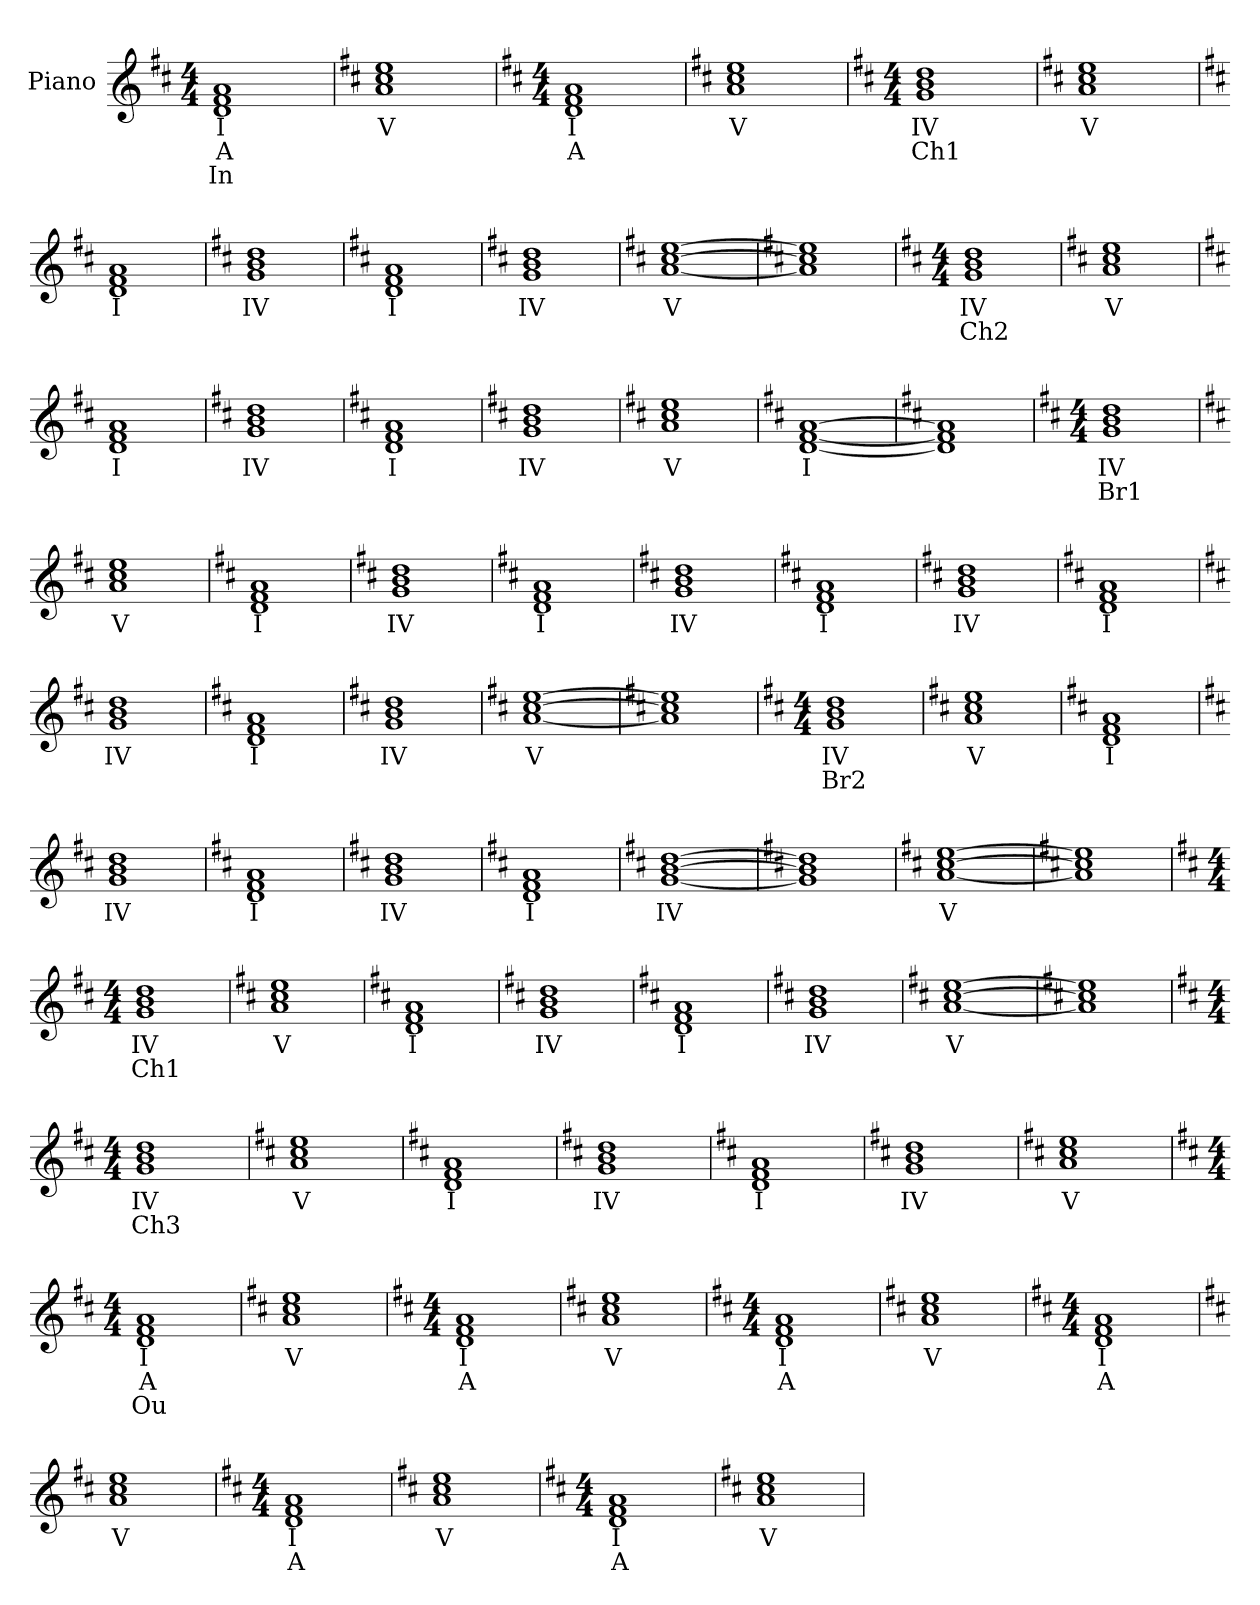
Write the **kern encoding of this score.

**kern	**text	**text	**text
*part1	*part1	*part1	*part1
*staff1	*staff1	*staff1	*staff1
*I"Piano	*	*	*
*I'Pno	*	*	*
*k[f#c#]	*	*	*
*D:	*	*	*
*M4/4	*	*	*
=	=	=	=
1d 1f# 1a	I	A	In
=	=	=	=
*k[f#c#]	*	*	*
*D:	*	*	*
1a 1cc# 1ee	V	.	.
=	=	=	=
*k[f#c#]	*	*	*
*D:	*	*	*
*M4/4	*	*	*
1d 1f# 1a	I	A	.
=	=	=	=
*k[f#c#]	*	*	*
*D:	*	*	*
1a 1cc# 1ee	V	.	.
=	=	=	=
*k[f#c#]	*	*	*
*D:	*	*	*
*M4/4	*	*	*
1g 1b 1dd	IV	Ch1	.
=	=	=	=
*k[f#c#]	*	*	*
*D:	*	*	*
1a 1cc# 1ee	V	.	.
=	=	=	=
*k[f#c#]	*	*	*
*D:	*	*	*
1d 1f# 1a	I	.	.
=	=	=	=
*k[f#c#]	*	*	*
*D:	*	*	*
1g 1b 1dd	IV	.	.
=	=	=	=
*k[f#c#]	*	*	*
*D:	*	*	*
1d 1f# 1a	I	.	.
=	=	=	=
*k[f#c#]	*	*	*
*D:	*	*	*
1g 1b 1dd	IV	.	.
=	=	=	=
*k[f#c#]	*	*	*
*D:	*	*	*
[1a [1cc# [1ee	V	.	.
=	=	=	=
*k[f#c#]	*	*	*
*D:	*	*	*
1a] 1cc#] 1ee]	.	.	.
=	=	=	=
*k[f#c#]	*	*	*
*D:	*	*	*
*M4/4	*	*	*
1g 1b 1dd	IV	Ch2	.
=	=	=	=
*k[f#c#]	*	*	*
*D:	*	*	*
1a 1cc# 1ee	V	.	.
=	=	=	=
*k[f#c#]	*	*	*
*D:	*	*	*
1d 1f# 1a	I	.	.
=	=	=	=
*k[f#c#]	*	*	*
*D:	*	*	*
1g 1b 1dd	IV	.	.
=	=	=	=
*k[f#c#]	*	*	*
*D:	*	*	*
1d 1f# 1a	I	.	.
=	=	=	=
*k[f#c#]	*	*	*
*D:	*	*	*
1g 1b 1dd	IV	.	.
=	=	=	=
*k[f#c#]	*	*	*
*D:	*	*	*
1a 1cc# 1ee	V	.	.
=	=	=	=
*k[f#c#]	*	*	*
*D:	*	*	*
[1d [1f# [1a	I	.	.
=	=	=	=
*k[f#c#]	*	*	*
*D:	*	*	*
1d] 1f#] 1a]	.	.	.
=	=	=	=
*k[f#c#]	*	*	*
*D:	*	*	*
*M4/4	*	*	*
1g 1b 1dd	IV	Br1	.
=	=	=	=
*k[f#c#]	*	*	*
*D:	*	*	*
1a 1cc# 1ee	V	.	.
=	=	=	=
*k[f#c#]	*	*	*
*D:	*	*	*
1d 1f# 1a	I	.	.
=	=	=	=
*k[f#c#]	*	*	*
*D:	*	*	*
1g 1b 1dd	IV	.	.
=	=	=	=
*k[f#c#]	*	*	*
*D:	*	*	*
1d 1f# 1a	I	.	.
=	=	=	=
*k[f#c#]	*	*	*
*D:	*	*	*
1g 1b 1dd	IV	.	.
=	=	=	=
*k[f#c#]	*	*	*
*D:	*	*	*
1d 1f# 1a	I	.	.
=	=	=	=
*k[f#c#]	*	*	*
*D:	*	*	*
1g 1b 1dd	IV	.	.
=	=	=	=
*k[f#c#]	*	*	*
*D:	*	*	*
1d 1f# 1a	I	.	.
=	=	=	=
*k[f#c#]	*	*	*
*D:	*	*	*
1g 1b 1dd	IV	.	.
=	=	=	=
*k[f#c#]	*	*	*
*D:	*	*	*
1d 1f# 1a	I	.	.
=	=	=	=
*k[f#c#]	*	*	*
*D:	*	*	*
1g 1b 1dd	IV	.	.
=	=	=	=
*k[f#c#]	*	*	*
*D:	*	*	*
[1a [1cc# [1ee	V	.	.
=	=	=	=
*k[f#c#]	*	*	*
*D:	*	*	*
1a] 1cc#] 1ee]	.	.	.
=	=	=	=
*k[f#c#]	*	*	*
*D:	*	*	*
*M4/4	*	*	*
1g 1b 1dd	IV	Br2	.
=	=	=	=
*k[f#c#]	*	*	*
*D:	*	*	*
1a 1cc# 1ee	V	.	.
=	=	=	=
*k[f#c#]	*	*	*
*D:	*	*	*
1d 1f# 1a	I	.	.
=	=	=	=
*k[f#c#]	*	*	*
*D:	*	*	*
1g 1b 1dd	IV	.	.
=	=	=	=
*k[f#c#]	*	*	*
*D:	*	*	*
1d 1f# 1a	I	.	.
=	=	=	=
*k[f#c#]	*	*	*
*D:	*	*	*
1g 1b 1dd	IV	.	.
=	=	=	=
*k[f#c#]	*	*	*
*D:	*	*	*
1d 1f# 1a	I	.	.
=	=	=	=
*k[f#c#]	*	*	*
*D:	*	*	*
[1g [1b [1dd	IV	.	.
=	=	=	=
*k[f#c#]	*	*	*
*D:	*	*	*
1g] 1b] 1dd]	.	.	.
=	=	=	=
*k[f#c#]	*	*	*
*D:	*	*	*
[1a [1cc# [1ee	V	.	.
=	=	=	=
*k[f#c#]	*	*	*
*D:	*	*	*
1a] 1cc#] 1ee]	.	.	.
=	=	=	=
*k[f#c#]	*	*	*
*D:	*	*	*
*M4/4	*	*	*
1g 1b 1dd	IV	Ch1	.
=	=	=	=
*k[f#c#]	*	*	*
*D:	*	*	*
1a 1cc# 1ee	V	.	.
=	=	=	=
*k[f#c#]	*	*	*
*D:	*	*	*
1d 1f# 1a	I	.	.
=	=	=	=
*k[f#c#]	*	*	*
*D:	*	*	*
1g 1b 1dd	IV	.	.
=	=	=	=
*k[f#c#]	*	*	*
*D:	*	*	*
1d 1f# 1a	I	.	.
=	=	=	=
*k[f#c#]	*	*	*
*D:	*	*	*
1g 1b 1dd	IV	.	.
=	=	=	=
*k[f#c#]	*	*	*
*D:	*	*	*
[1a [1cc# [1ee	V	.	.
=	=	=	=
*k[f#c#]	*	*	*
*D:	*	*	*
1a] 1cc#] 1ee]	.	.	.
=	=	=	=
*k[f#c#]	*	*	*
*D:	*	*	*
*M4/4	*	*	*
1g 1b 1dd	IV	Ch3	.
=	=	=	=
*k[f#c#]	*	*	*
*D:	*	*	*
1a 1cc# 1ee	V	.	.
=	=	=	=
*k[f#c#]	*	*	*
*D:	*	*	*
1d 1f# 1a	I	.	.
=	=	=	=
*k[f#c#]	*	*	*
*D:	*	*	*
1g 1b 1dd	IV	.	.
=	=	=	=
*k[f#c#]	*	*	*
*D:	*	*	*
1d 1f# 1a	I	.	.
=	=	=	=
*k[f#c#]	*	*	*
*D:	*	*	*
1g 1b 1dd	IV	.	.
=	=	=	=
*k[f#c#]	*	*	*
*D:	*	*	*
1a 1cc# 1ee	V	.	.
=	=	=	=
*k[f#c#]	*	*	*
*D:	*	*	*
*M4/4	*	*	*
1d 1f# 1a	I	A	Ou
=	=	=	=
*k[f#c#]	*	*	*
*D:	*	*	*
1a 1cc# 1ee	V	.	.
=	=	=	=
*k[f#c#]	*	*	*
*D:	*	*	*
*M4/4	*	*	*
1d 1f# 1a	I	A	.
=	=	=	=
*k[f#c#]	*	*	*
*D:	*	*	*
1a 1cc# 1ee	V	.	.
=	=	=	=
*k[f#c#]	*	*	*
*D:	*	*	*
*M4/4	*	*	*
1d 1f# 1a	I	A	.
=	=	=	=
*k[f#c#]	*	*	*
*D:	*	*	*
1a 1cc# 1ee	V	.	.
=	=	=	=
*k[f#c#]	*	*	*
*D:	*	*	*
*M4/4	*	*	*
1d 1f# 1a	I	A	.
=	=	=	=
*k[f#c#]	*	*	*
*D:	*	*	*
1a 1cc# 1ee	V	.	.
=	=	=	=
*k[f#c#]	*	*	*
*D:	*	*	*
*M4/4	*	*	*
1d 1f# 1a	I	A	.
=	=	=	=
*k[f#c#]	*	*	*
*D:	*	*	*
1a 1cc# 1ee	V	.	.
=	=	=	=
*k[f#c#]	*	*	*
*D:	*	*	*
*M4/4	*	*	*
1d 1f# 1a	I	A	.
=	=	=	=
*k[f#c#]	*	*	*
*D:	*	*	*
1a 1cc# 1ee	V	.	.
=	=	=	=
*-	*-	*-	*-
